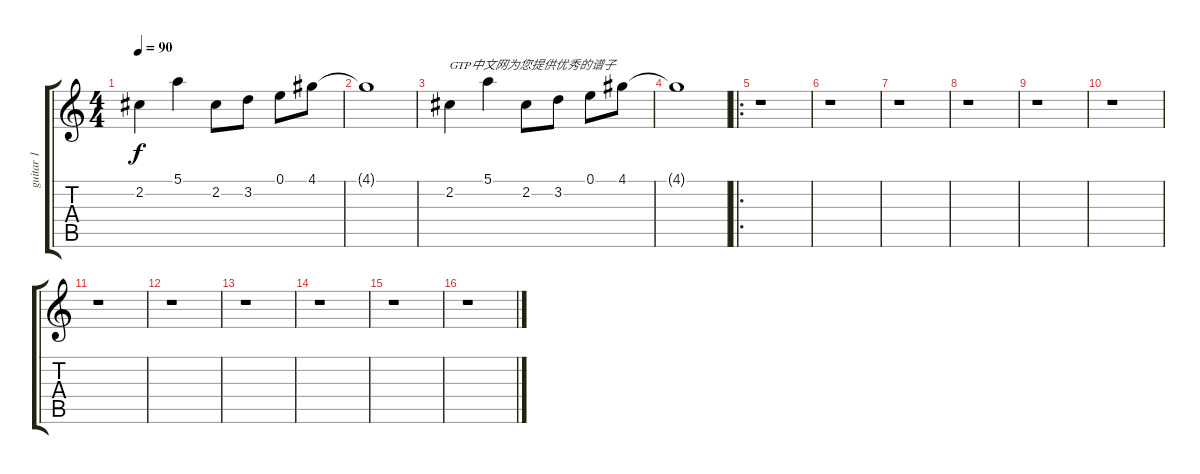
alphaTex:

\track ("guitar 1" "guitar 1") {instrument electricguitarclean}
\staff {score tabs}
\tuning (E4 B3 G3 D3 A2 E2) {hide}
\ts (4 4)
\tempo 90
\clef g2
\ks c
2.2.4{dy f instrument electricguitarclean} 5.1.4 2.2.8 3.2.8 0.1.8 4.1.8 |
4.1{t}.1 |
2.2.4{txt "GTP中文网为您提供优秀的谱子"} 5.1.4 2.2.8 3.2.8 0.1.8 4.1.8 |
4.1{t}.1 |
\ro
r.1 |
r.1 |
r.1 |
r.1 |
r.1 |
r.1 |
r.1 |
r.1 |
r.1 |
r.1 |
r.1 |
r.1
